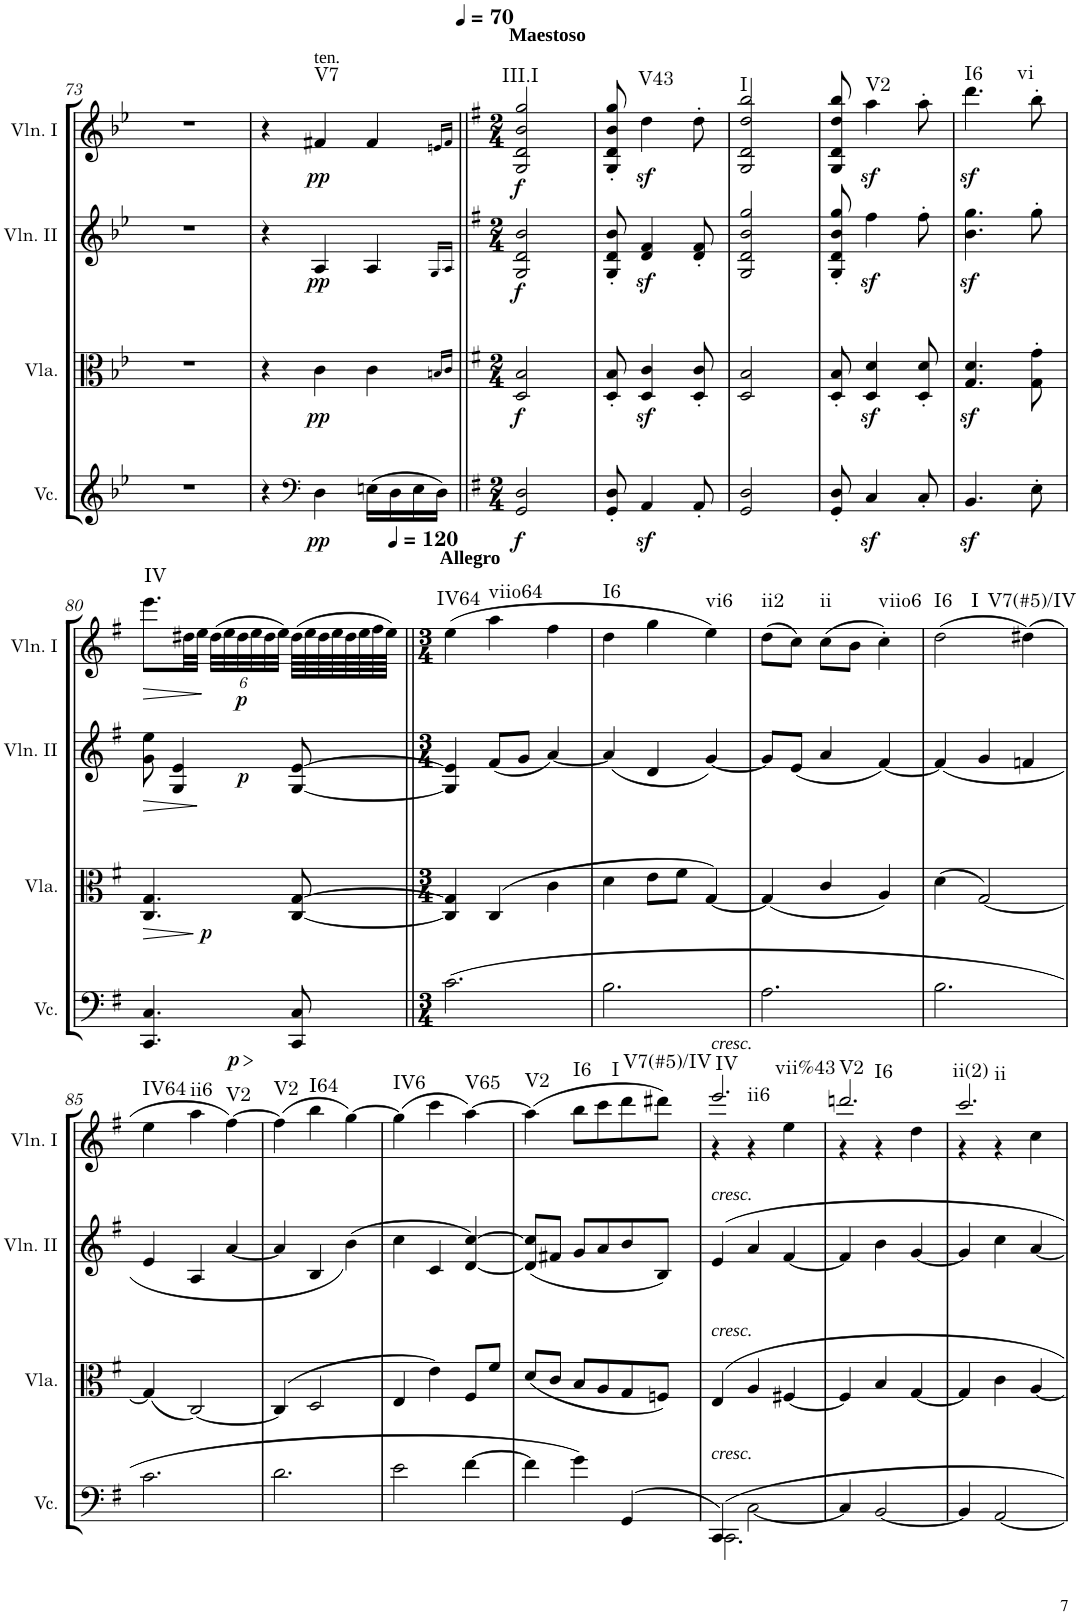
**kern	**dynam	**kern	**dynam	**kern	**dynam	**kern	**dynam	**harte
*part4	*part4	*part3	*part3	*part2	*part2	*part1	*part1	*part1
*staff4	*staff4	*staff3	*staff3	*staff2	*staff2	*staff1	*staff1	*
*I"Violoncello	*	*I"Viola	*	*I"Violin II	*	*I"Violin I	*	*
*I'Vc.	*	*I'Vla.	*	*I'Vln. II	*	*I'Vln. I	*	*
!!LO:PB:g=z
*clefG2	*	*clefC3	*	*clefG2	*	*clefG2	*	*
*k[b-e-]	*	*k[b-e-]	*	*k[b-e-]	*	*k[b-e-]	*	*
*g:	*	*g:	*	*g:	*	*g:	*	*
*M3/4	*	*M3/4	*	*M3/4	*	*M3/4	*	*
=73	=73	=73	=73	=73	=73	=73	=73	=73
2.r	.	2.r	.	2.r	.	2.r	.	.
=74	=74	=74	=74	=74	=74	=74	=74	=74
4r	.	4r	.	4r	.	4r	.	.
*clefF4	*	*	*	*	*	*	*	*
!	!	!	!	!	!	!LO:TX:a:t=ten.	!	!
!	!LO:DY:b	!	!LO:DY:b	!	!LO:DY:b	!	!LO:DY:b	!LO:H:kt=V7
4D\	pp	4c\	pp	4A/	pp	4f#X/	pp	N
(16En\LL	.	4c\	.	4A/	.	4f#/	.	.
16D\	.	.	.	.	.	.	.	.
16E\	.	.	.	.	.	.	.	.
16D\JJ)	.	.	.	.	.	.	.	.
.	.	16qBn/LL	.	16qG/LL	.	16qen/LL	.	.
.	.	16qc/JJ	.	16qA/JJ	.	16qf#/JJ	.	.
=75||	=75||	=75||	=75||	=75||	=75||	=75||	=75||	=75||
*k[f#]	*	*k[f#]	*	*k[f#]	*	*k[f#]	*	*
*G:	*	*G:	*	*G:	*	*G:	*	*
*M2/4	*	*M2/4	*	*M2/4	*	*M2/4	*	*
*	*	*	*	*	*	*MM70	*	*
*	*	*	*	*^	*	*^	*	*
!	!	!	!	!	!	!	!LO:TX:a:B:t=Maestoso	!	!	!
!	!LO:DY:b	!	!LO:DY:b	!	!	!LO:DY:b	!	!	!LO:DY:b	!LO:H:kt=III.I
2GG/ 2D/	f	2D/ 2B/	f	2b/	2G/ 2d/	f	2gg/	2G/ 2d/ 2b/	f	N
*	*	*	*	*v	*v	*	*	*	*	*
*	*	*	*	*	*	*v	*v	*	*
=76	=76	=76	=76	=76	=76	=76	=76	=76
8GG/' 8D/'	.	8D/' 8B/'	.	8G/' 8d/' 8b/'	.	8G/' 8d/' 8b/' 8gg/'	.	.
!	!	!	!	!	!	!	!LO:DY:b	!LO:H:kt=V43
4AAz</	.	4D/z< 4c/z<	.	4d/z< 4f#/z<	.	4dd\	sf	N
8AA'/	.	8D/' 8c/'	.	8d/' 8f#/'	.	8dd'\	.	.
=77	=77	=77	=77	=77	=77	=77	=77	=77
*	*	*	*	*^	*	*^	*	*
!	!	!	!	!	!	!	!	!	!	!LO:H:kt=I
2GG/ 2D/	.	2D/ 2B/	.	2gg/	2G/ 2d/ 2b/	.	2bb/	2G/ 2d/ 2dd/	.	N
*	*	*	*	*v	*v	*	*	*	*	*
*	*	*	*	*	*	*v	*v	*	*
=78	=78	=78	=78	=78	=78	=78	=78	=78
8GG/' 8D/'	.	8D/' 8B/'	.	8G/' 8d/' 8b/' 8gg/'	.	8G/ 8d/ 8dd/ 8bb/	.	.
!	!	!	!	!	!	!	!LO:DY:b	!LO:H:kt=V2
4Cz</	.	4D/z< 4d/z<	.	4ff#z<\	.	4aa\	sf	N
8C'/	.	8D/' 8d/'	.	8ff#'\	.	8aa'\	.	.
=79	=79	=79	=79	=79	=79	=79	=79	=79
!	!	!	!	!	!	!	!LO:DY:b	!LO:H:kt=I6
4.BBz</	.	4.G/z< 4.d/z<	.	4.b\z< 4.gg\z<	.	4.ddd\	sf	N
!	!	!	!	!	!	!	!	!LO:H:kt=vi
8E'\	.	8G\' 8g\'	.	8gg'\	.	8bb'\	.	N
!!LO:LB:g=z
=80	=80	=80	=80	=80	=80	=80	=80	=80
!	!LO:HP:b	!	!LO:HP:b	!	!LO:HP:b	!	!LO:HP:b	!
!	!LO:DY:n=1:b	!	!	!	!	!	!	!LO:H:kt=IV
4.CC/ 4.C/	> p	4.C/ 4.G/	>	8g\ 8ee\	>	8.eee\L	>	N
!	!	!	!	!	!LO:DY:a	!	!	!
!	!	!	!	!	!LO:DY:n=1:b	!	!	!
.	.	.	.	4G/ 4e/	p p	.	.	.
.	.	.	.	.	.	32dd#X\LL	.	.
.	.	.	.	.	.	32ee\JJJ	.	.
*	*	*	*	*	*	*Xbrackettup	*	*
.	.	.	.	.	.	(48dd#\LLL	]	.
.	.	.	.	.	.	48ee\	.	.
.	.	.	.	.	.	48dd#\	.	.
.	.	.	.	.	.	48ee\	.	.
.	.	.	.	.	.	48dd#\	.	.
.	.	.	.	.	.	48ee\JJJ)	.	.
!	!	!	!LO:DY:n=1:b	!	!	!	!	!
8CC/ 8C/	]	[8C/ [8G/	] p	[8G/ [8e/	]	(64dd#\LLLL	.	.
.	.	.	.	.	.	64ee\	.	.
.	.	.	.	.	.	64dd#\	.	.
.	.	.	.	.	.	64ee\	.	.
.	.	.	.	.	.	64dd#\	.	.
.	.	.	.	.	.	64ee\	.	.
.	.	.	.	.	.	64ff#\	.	.
.	.	.	.	.	.	64ee\JJJJ)	.	.
=81||	=81||	=81||	=81||	=81||	=81||	=81||	=81||	=81||
*M3/4	*	*M3/4	*	*M3/4	*	*M3/4	*	*
*	*	*	*	*	*	*MM120	*	*
!	!	!	!	!	!	!LO:TX:a:B:t=Allegro	!	!LO:H:kt=IV64
(2.c\	.	4C/] 4G/]	.	4G/] 4e/]	.	(4ee\	.	N
!	!	!	!	!	!	!	!	!LO:H:kt=viio64
.	.	(4C/	.	(8f#/L	.	4aa\	.	N
.	.	.	.	8g/J	.	.	.	.
.	.	4c\	.	[4a/)	.	4ff#\	.	.
=82	=82	=82	=82	=82	=82	=82	=82	=82
!	!	!	!	!	!	!	!	!LO:H:kt=I6
2.B\	.	4d\	.	(4a/]	.	4dd\	.	N
.	.	8e\L	.	4d/	.	4gg\	.	.
.	.	8f#\J	.	.	.	.	.	.
!	!	!	!	!	!	!	!	!LO:H:kt=vi6
.	.	[4G/)	.	[4g/)	.	4ee\)	.	N
=83	=83	=83	=83	=83	=83	=83	=83	=83
!	!	!	!	!	!	!	!	!LO:H:kt=ii2
2.A\	.	(4G/]	.	8g/L]	.	(8dd\L	.	N
.	.	.	.	(8e/J	.	8cc\J)	.	.
!	!	!	!	!	!	!	!	!LO:H:kt=ii
.	.	4c/	.	4a/	.	(8cc\L	.	N
.	.	.	.	.	.	8b\J	.	.
!	!	!	!	!	!	!	!	!LO:H:kt=viio6
.	.	4A/)	.	[4f#/)	.	4cc'\)	.	N
=84	=84	=84	=84	=84	=84	=84	=84	=84
!	!	!	!	!	!	!	!	!LO:H:n=1:kt=I6
!	!	!	!	!	!	!	!	!LO:H:n=2:kt=I
2.B\	.	(4d\	.	(<4f#/]	.	(2dd\	.	N N
.	.	[2G/)	.	4g/	.	.	.	.
!	!	!	!	!	!	!	!	!LO:H:kt=V7(#5)/IV
.	.	.	.	4fn/	.	(4dd#X\)	.	N
!!LO:LB:g=z
=85	=85	=85	=85	=85	=85	=85	=85	=85
!	!	!	!	!	!	!	!	!LO:H:kt=IV64
2.c\	.	(4G/]	.	4e/	.	4ee\	.	N
!	!	!	!	!	!	!	!	!LO:H:kt=ii6
.	.	[2C/)	.	4A/	.	4aa\	.	N
!	!	!	!	!	!	!	!	!LO:H:kt=V2
.	.	.	.	[4a/	.	[4ff#\)	.	N
=86	=86	=86	=86	=86	=86	=86	=86	=86
!	!	!	!	!	!	!	!	!LO:H:kt=V2
2.d\	.	(4C/]	.	4a/]	.	(4ff#\]	.	N
!	!	!	!	!	!	!	!	!LO:H:kt=I64
.	.	2D/	.	4B/	.	4bb\	.	N
.	.	.	.	(4b\)	.	[4gg\)	.	.
=87	=87	=87	=87	=87	=87	=87	=87	=87
!	!	!	!	!	!	!	!	!LO:H:kt=IV6
2e\	.	4E/	.	4cc\	.	(4gg\]	.	N
.	.	4e\)	.	4c/	.	4ccc\	.	.
!	!	!	!	!	!	!	!	!LO:H:kt=V65
[4f#\	.	8F#/L	.	[4d/ [4cc/)	.	[4aa\)	.	N
.	.	8f#/J	.	.	.	.	.	.
=88	=88	=88	=88	=88	=88	=88	=88	=88
!	!	!	!	!	!	!	!	!LO:H:kt=V2
4f#\]	.	(8d/L	.	(8d/] 8cc/]L	.	(4aa\]	.	N
.	.	8c/J	.	8f#X/J	.	.	.	.
!	!	!	!	!	!	!	!	!LO:H:kt=I6
4g\)	.	8B/L	.	8g/L	.	8bb\L	.	N
.	.	8A/	.	8a/	.	8ccc\	.	.
!	!	!	!	!	!	!	!	!LO:H:kt=I
(4GG/	.	8G/	.	8b/	.	8ddd\	.	N
!	!	!	!	!	!	!	!	!LO:H:kt=V7(#5)/IV
.	.	8Fn/J)	.	8B/J)	.	8ddd#X\J)	.	N
=89	=89	=89	=89	=89	=89	=89	=89	=89
*^	*	*	*	*	*	*^	*	*
!	!	!	!	!	!	!	!LO:TX:a:i:t=cresc.	!	!	!
!	!	!	!	!	!LO:TX:a:i:t=cresc.	!	!	!	!	!
!	!	!	!LO:TX:a:i:t=cresc.	!	!	!	!	!	!	!
!LO:TX:a:i:t=cresc.	!	!	!	!	!	!	!	!	!	!LO:H:n=1:kt=IV
!	!	!	!	!	!	!	!	!	!	!LO:H:n=2:kt=ii6
4CC/)	2.CC\	.	4E/	.	4e/	.	2.eee/	4r	.	N N
[2C\	.	.	4A/	.	4a/	.	.	4r	.	.
!	!	!	!	!	!	!	!	!	!	!LO:H:kt=vii%43
.	.	.	[4F#X/	.	[4f#/	.	.	4ee\	.	N
*v	*v	*	*	*	*	*	*	*	*	*
=90	=90	=90	=90	=90	=90	=90	=90	=90	=90
!	!	!	!	!	!	!	!	!	!LO:H:n=1:kt=V2
!	!	!	!	!	!	!	!	!	!LO:H:n=2:kt=I6
4C/]	.	4F#/]	.	4f#/]	.	2.dddn/	4r	.	N N
[2BB/	.	4B/	.	4b\	.	.	4r	.	.
.	.	[4G/	.	[4g/	.	.	4dd\	.	.
=91	=91	=91	=91	=91	=91	=91	=91	=91	=91
!	!	!	!	!	!	!	!	!	!LO:H:n=1:kt=ii(2)
!	!	!	!	!	!	!	!	!	!LO:H:n=2:kt=ii
4BB/]	.	4G/]	.	4g/]	.	2.ccc/	4r	.	N N
[2AA/	.	4c\	.	4cc\	.	.	4r	.	.
.	.	[4A/	.	[4a/	.	.	4cc\	.	.
*	*	*	*	*	*	*v	*v	*	*
=	=	=	=	=	=	=	=	=
*-	*-	*-	*-	*-	*-	*-	*-	*-
